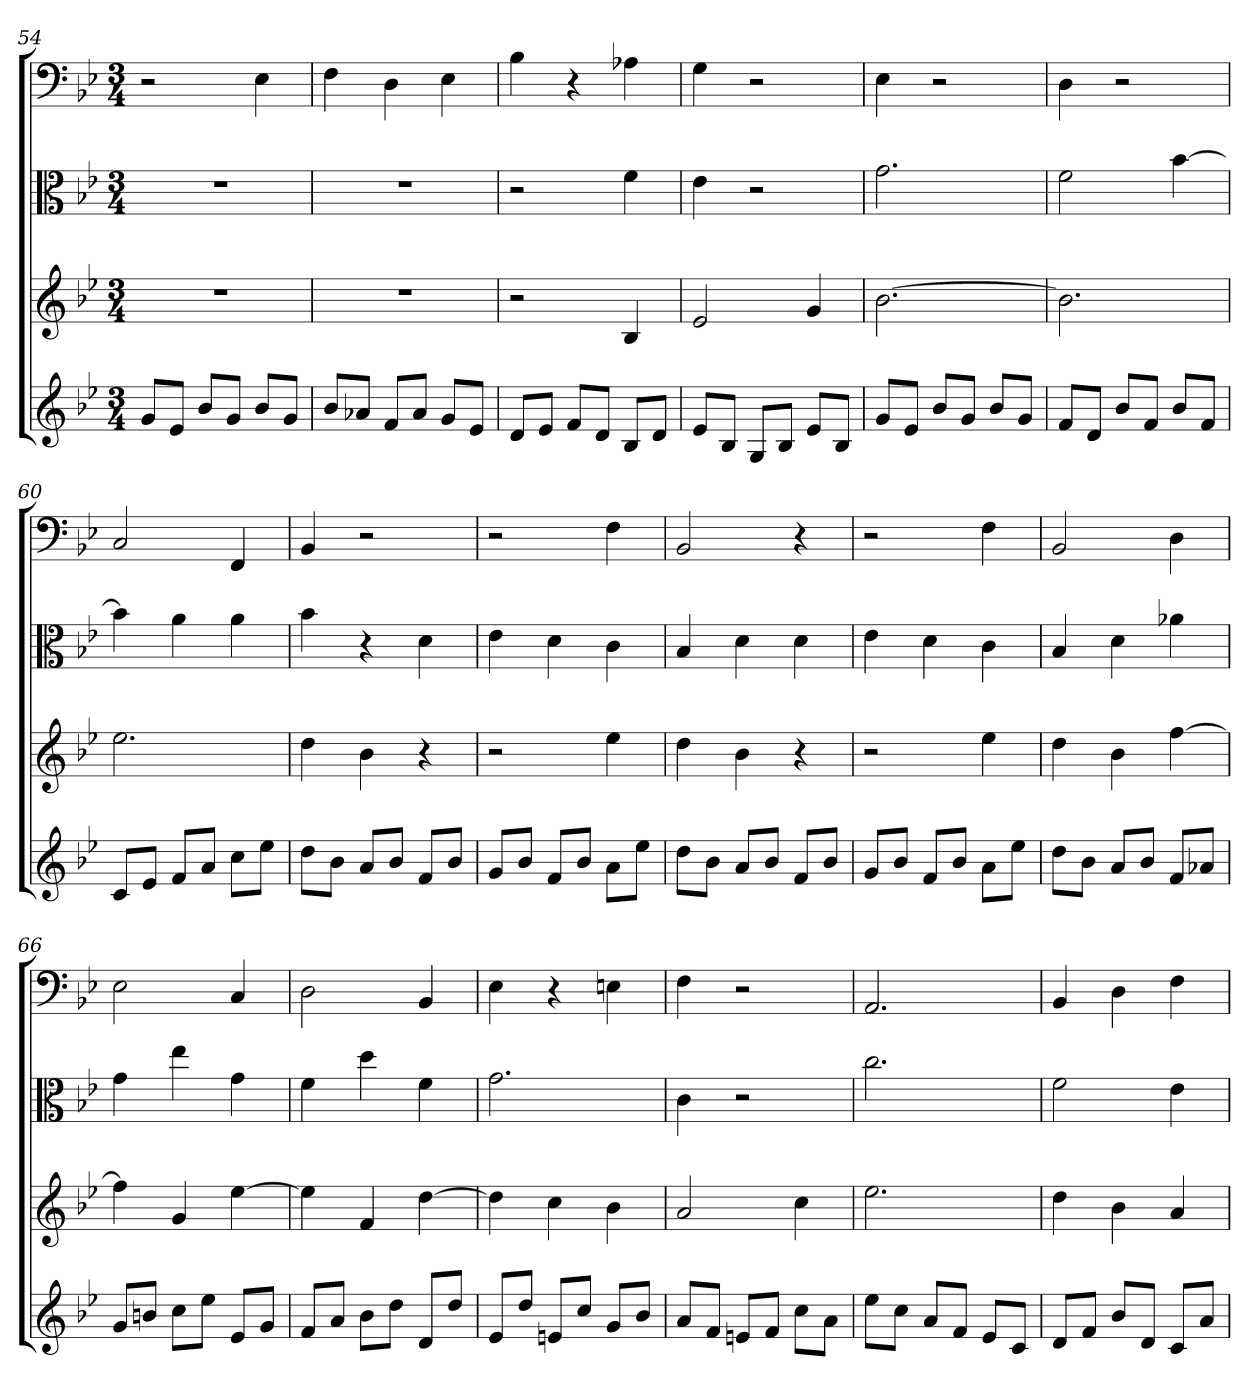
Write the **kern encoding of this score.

**kern	**kern	**kern	**kern
*part4	*part3	*part2	*part1
*staff4	*staff3	*staff2	*staff1
*	*	*clefC3	*clefF4
*k[b-e-]	*k[b-e-]	*k[b-e-]	*k[b-e-]
*g:	*g:	*g:	*g:
*M3/4	*M3/4	*M3/4	*M3/4
=54	=54	=54	=54
8gL	2.r	2.r	2r
8e-J	.	.	.
8b-L	.	.	.
8gJ	.	.	.
8b-L	.	.	4E-
8gJ	.	.	.
=55	=55	=55	=55
8b-L	2.r	2.r	4F
8a-XJ	.	.	.
8fL	.	.	4D
8a-J	.	.	.
8gL	.	.	4E-
8e-J	.	.	.
=56	=56	=56	=56
8dL	2r	2r	4B-
8e-J	.	.	.
8fL	.	.	4r
8dJ	.	.	.
8B-L	4B-	4f	4A-X
8dJ	.	.	.
=57	=57	=57	=57
8e-L	2e-	4e-	4G
8B-J	.	.	.
8GL	.	2r	2r
8B-J	.	.	.
8e-L	4g	.	.
8B-J	.	.	.
=58	=58	=58	=58
8gL	[2.b-	2.g	4E-
8e-J	.	.	.
8b-L	.	.	2r
8gJ	.	.	.
8b-L	.	.	.
8gJ	.	.	.
=59	=59	=59	=59
8fL	2.b-]	2f	4D
8dJ	.	.	.
8b-L	.	.	2r
8fJ	.	.	.
8b-L	.	[4b-	.
8fJ	.	.	.
=60	=60	=60	=60
8cL	2.ee-	4b-]	2C
8e-J	.	.	.
8fL	.	4a	.
8aJ	.	.	.
8ccL	.	4a	4FF
8ee-J	.	.	.
=61	=61	=61	=61
8ddL	4dd	4b-	4BB-
8b-J	.	.	.
8aL	4b-	4r	2r
8b-J	.	.	.
8fL	4r	4d	.
8b-J	.	.	.
=62	=62	=62	=62
8gL	2r	4e-	2r
8b-J	.	.	.
8fL	.	4d	.
8b-J	.	.	.
8aL	4ee-	4c	4F
8ee-J	.	.	.
=63	=63	=63	=63
8ddL	4dd	4B-	2BB-
8b-J	.	.	.
8aL	4b-	4d	.
8b-J	.	.	.
8fL	4r	4d	4r
8b-J	.	.	.
=64	=64	=64	=64
8gL	2r	4e-	2r
8b-J	.	.	.
8fL	.	4d	.
8b-J	.	.	.
8aL	4ee-	4c	4F
8ee-J	.	.	.
=65	=65	=65	=65
8ddL	4dd	4B-	2BB-
8b-J	.	.	.
8aL	4b-	4d	.
8b-J	.	.	.
8fL	[4ff	4a-X	4D
8a-XJ	.	.	.
=66	=66	=66	=66
8gL	4ff]	4g	2E-
8bnJ	.	.	.
8ccL	4g	4ee-	.
8ee-J	.	.	.
8e-L	[4ee-	4g	4C
8gJ	.	.	.
=67	=67	=67	=67
8fL	4ee-]	4f	2D
8aJ	.	.	.
8b-L	4f	4dd	.
8ddJ	.	.	.
8dL	[4dd	4f	4BB-
8ddJ	.	.	.
=68	=68	=68	=68
8e-L	4dd]	2.g	4E-
8ddJ	.	.	.
8enL	4cc	.	4r
8ccJ	.	.	.
8gL	4b-	.	4En
8b-J	.	.	.
=69	=69	=69	=69
8aL	2a	4c	4F
8fJ	.	.	.
8enL	.	2r	2r
8fJ	.	.	.
8ccL	4cc	.	.
8aJ	.	.	.
=70	=70	=70	=70
8ee-L	2.ee-	2.cc	2.AA
8ccJ	.	.	.
8aL	.	.	.
8fJ	.	.	.
8e-L	.	.	.
8cJ	.	.	.
=71	=71	=71	=71
8dL	4dd	2f	4BB-
8fJ	.	.	.
8b-L	4b-	.	4D
8dJ	.	.	.
8cL	4a	4e-	4F
8aJ	.	.	.
=	=	=	=
*-	*-	*-	*-
